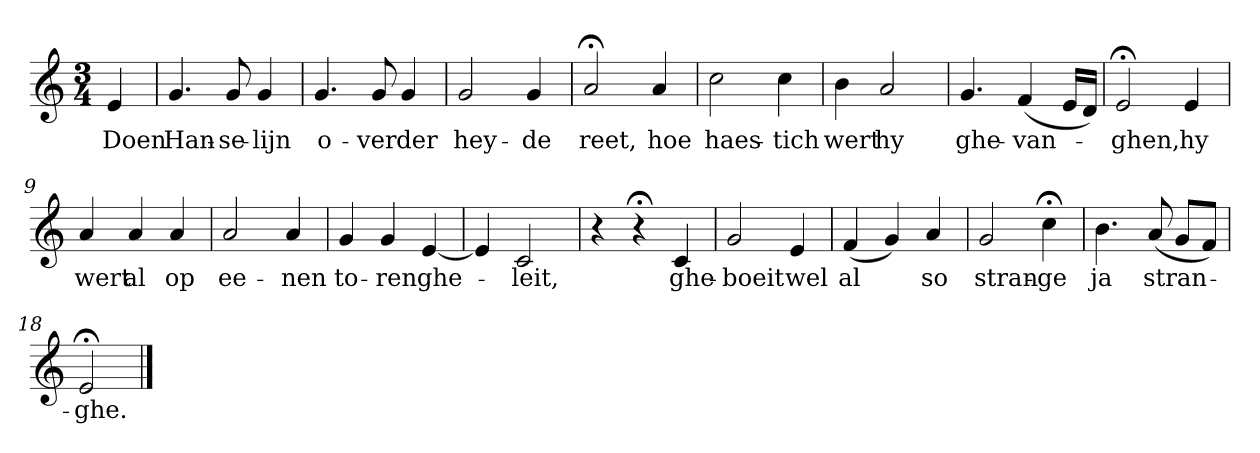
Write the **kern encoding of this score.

**kern	**text
*part1	*part1
*staff1	*staff1
*k[]	*
*C:	*
*M3/4	*
*MM120	*
=	=
4e	Doen
=1	=1
4.g	Han-
8g	-se-
4g	-lijn
=2	=2
4.g	o-
8g	-ver
4g	der
=3	=3
2g	hey-
4g	-de
=4	=4
2a;<	reet,
4a	hoe
=5	=5
2cc	haes-
4cc	-tich
=6	=6
4b	wert
2a	hy
=7	=7
4.g	ghe-
(4f	-van-
16eLL	.
16dJJ)	.
=8	=8
2e;<	-ghen,
4e	hy
=9	=9
4a	wert
4a	al
4a	op
=10	=10
2a	ee-
4a	-nen
=11	=11
4g	to-
4g	-ren
[4e	ghe-
=12	=12
4e]	.
2c	-leit,
=13	=13
4r	.
4r;<	.
4c	ghe-
=14	=14
2g	-boeit
4e	wel
=15	=15
(4f	al
4g)	.
4a	so
=16	=16
2g	stran-
4cc;<	-ge
=17	=17
4.b	ja
(8a	stran-
8gL	.
8fJ)	.
=18	=18
2e;<	-ghe.
==	==
*-	*-
